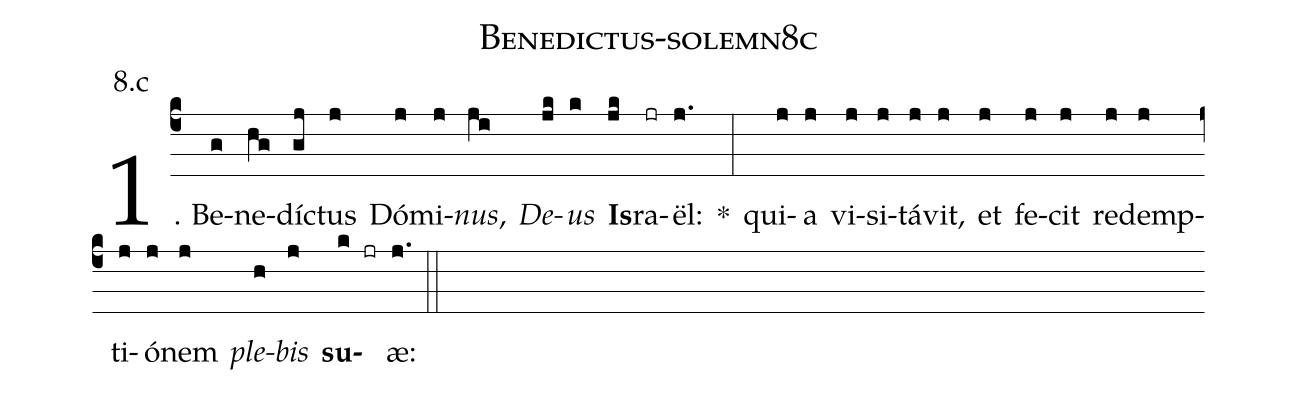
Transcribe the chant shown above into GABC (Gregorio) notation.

name: Benedictus-solemn8c;
annotation: 8.c;
%%
(c4)1. Be(g)ne(hg)díc(gj)tus(j) Dó(j)mi(j)<i>nus</i>,(ji) <i>De</i>(jk)<i>us</i>(k) <b>Is</b>(jk)ra(jr)ël:(j.) *(:) qui(j)a(j) vi(j)si(j)tá(j)vit,(j) et(j) fe(j)cit(j) red(j)emp(j)ti(j)ó(j)nem(j) <i>ple</i>(h)<i>bis</i>(j) <b>su</b>(k jr)æ:(j.) (::)
